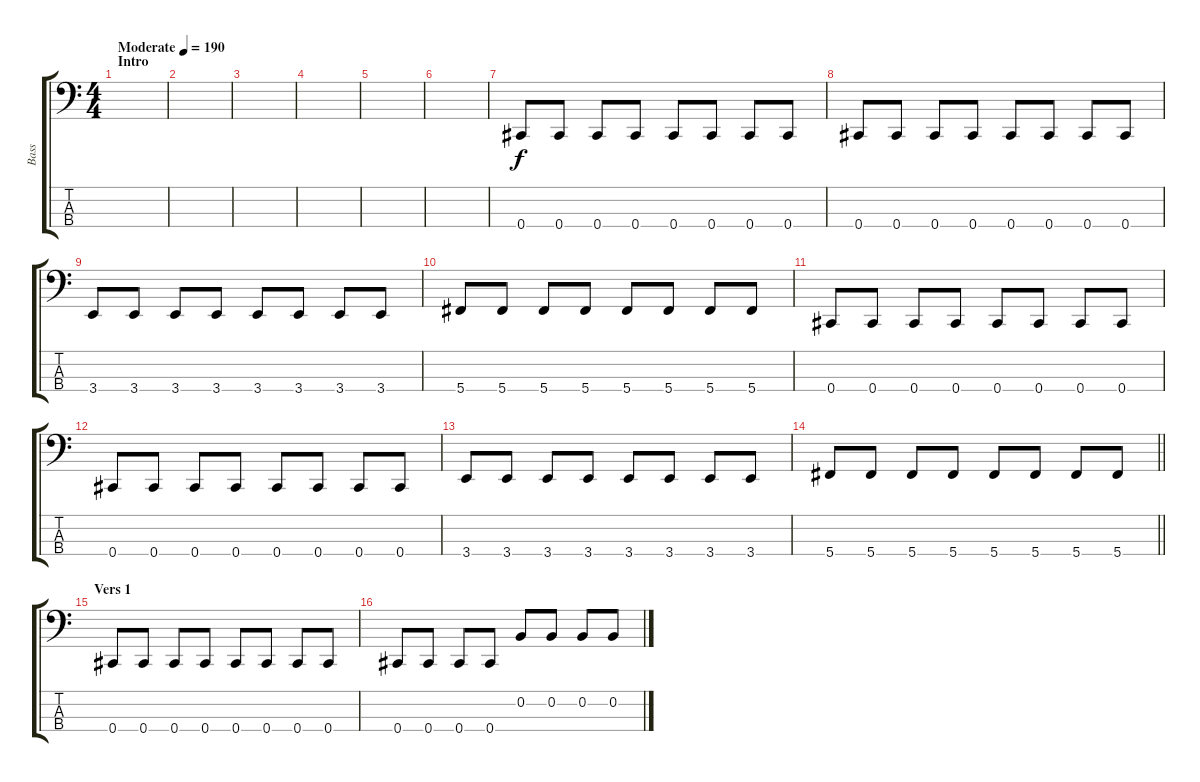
\track ("Bass" "Bass") {instrument electricbassfinger}
\staff {score tabs}
\tuning (E2 B1 Gb1 Db1) {hide}
\ts (4 4)
\section ("" "Intro")
\tempo (190 "Moderate")
\clef f4
\ks c
|
|
|
|
|
|
0.4.8 0.4.8 0.4.8 0.4.8 0.4.8 0.4.8 0.4.8 0.4.8 |
0.4.8 0.4.8 0.4.8 0.4.8 0.4.8 0.4.8 0.4.8 0.4.8 |
3.4.8 3.4.8 3.4.8 3.4.8 3.4.8 3.4.8 3.4.8 3.4.8 |
5.4.8 5.4.8 5.4.8 5.4.8 5.4.8 5.4.8 5.4.8 5.4.8 |
0.4.8 0.4.8 0.4.8 0.4.8 0.4.8 0.4.8 0.4.8 0.4.8 |
0.4.8 0.4.8 0.4.8 0.4.8 0.4.8 0.4.8 0.4.8 0.4.8 |
3.4.8 3.4.8 3.4.8 3.4.8 3.4.8 3.4.8 3.4.8 3.4.8 |
\barLineRight lightlight
5.4.8 5.4.8 5.4.8 5.4.8 5.4.8 5.4.8 5.4.8 5.4.8 |
\section ("" "Vers 1")
0.4.8 0.4.8 0.4.8 0.4.8 0.4.8 0.4.8 0.4.8 0.4.8 |
0.4.8 0.4.8 0.4.8 0.4.8 0.2.8 0.2.8 0.2.8 0.2.8
